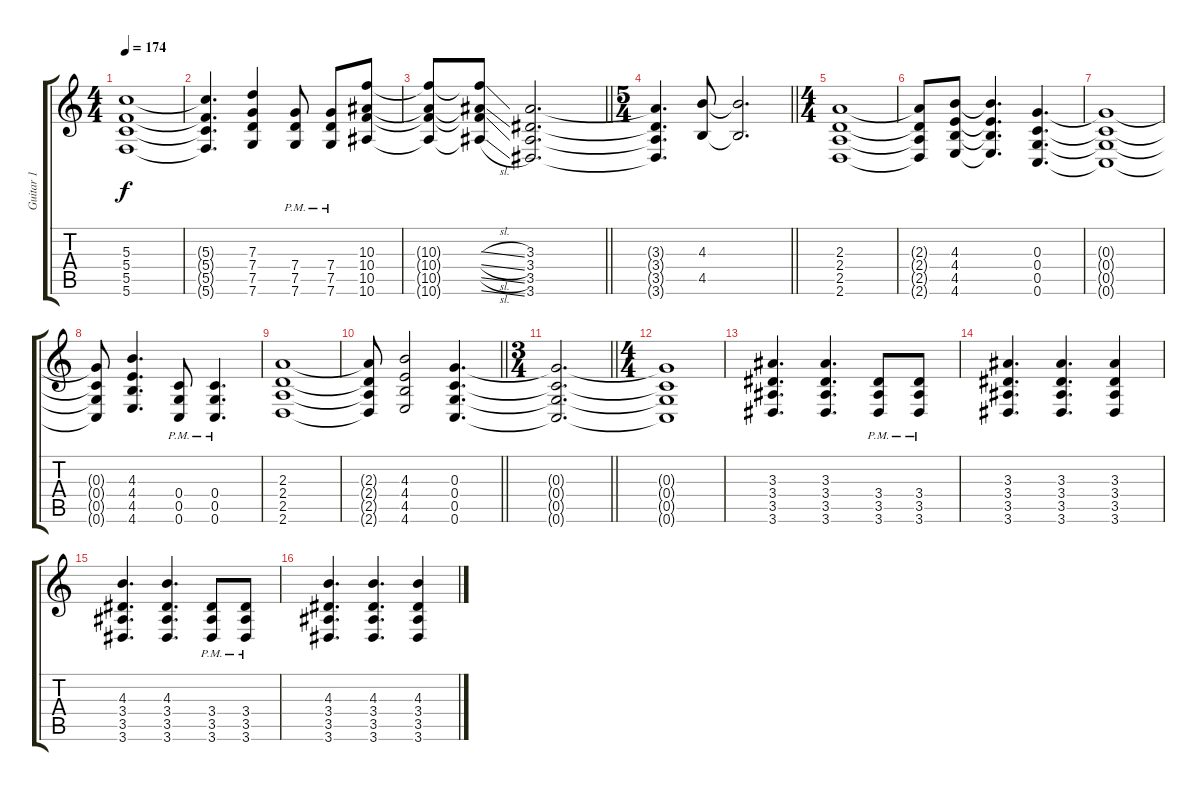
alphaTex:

\track ("Guitar 1" "Guitar 1") {instrument acousticguitarsteel}
\staff {score tabs}
\tuning (E4 C4 G3 C3 G2 C2) {hide}
\ts (4 4)
\tempo 174
\clef g2
\ks c
(5.3{t} 5.4{t} 5.5{t} 5.6{t}).1{dy f} |
(5.3{t} 5.4{t} 5.5{t} 5.6{t}).4{d} (7.3 7.4 7.5 7.6).4 (7.4{pm} 7.5{pm} 7.6{pm}).8 (7.4{pm} 7.5{pm} 7.6{pm}).8 (10.3 10.4 10.5 10.6).8 |
\barLineRight lightlight
(10.3{t} 10.4{t} 10.5{t} 10.6{t}).8 (10.3{sl t} 10.4{sl t} 10.5{sl t} 10.6{sl t}).8 (3.3 3.4 3.5 3.6).2{d} |
\ts (5 4)
\barLineRight lightlight
(3.3{t} 3.4{t} 3.5{t} 3.6{t}).4{d} (4.3 4.5).8 (4.3{t} 4.5{t}).2{d} |
\ts (4 4)
(2.3 2.4 2.5 2.6).1 |
(2.3{t} 2.4{t} 2.5{t} 2.6{t}).8 (4.3 4.4 4.5 4.6).8 (4.3{t} 4.4{t} 4.5{t} 4.6{t}).4{d} (0.3 0.4 0.5 0.6).4{d} |
(0.3{t} 0.4{t} 0.5{t} 0.6{t}).1 |
(0.3{t} 0.4{t} 0.5{t} 0.6{t}).8 (4.3 4.4 4.5 4.6).4{d} (0.4{pm} 0.5{pm} 0.6{pm}).8 (0.4{pm} 0.5{pm} 0.6{pm}).4{d} |
(2.3 2.4 2.5 2.6).1 |
\barLineRight lightlight
(2.3{t} 2.4{t} 2.5{t} 2.6{t}).8 (4.3 4.4 4.5 4.6).2 (0.3 0.4 0.5 0.6).4{d} |
\ts (3 4)
\barLineRight lightlight
(0.3{t} 0.4{t} 0.5{t} 0.6{t}).2{d} |
\ts (4 4)
(0.3{t} 0.4{t} 0.5{t} 0.6{t}).1 |
(3.3 3.4 3.5 3.6).4{d} (3.3 3.4 3.5 3.6).4{d} (3.4{pm} 3.5{pm} 3.6{pm}).8 (3.4{pm} 3.5{pm} 3.6{pm}).8 |
(3.3 3.4 3.5 3.6).4{d} (3.3 3.4 3.5 3.6).4{d} (3.3 3.4 3.5 3.6).4 |
(4.3 3.4 3.5 3.6).4{d} (4.3 3.4 3.5 3.6).4{d} (3.4{pm} 3.5{pm} 3.6{pm}).8 (3.4{pm} 3.5{pm} 3.6{pm}).8 |
(4.3 3.4 3.5 3.6).4{d} (4.3 3.4 3.5 3.6).4{d} (4.3 3.4 3.5 3.6).4
